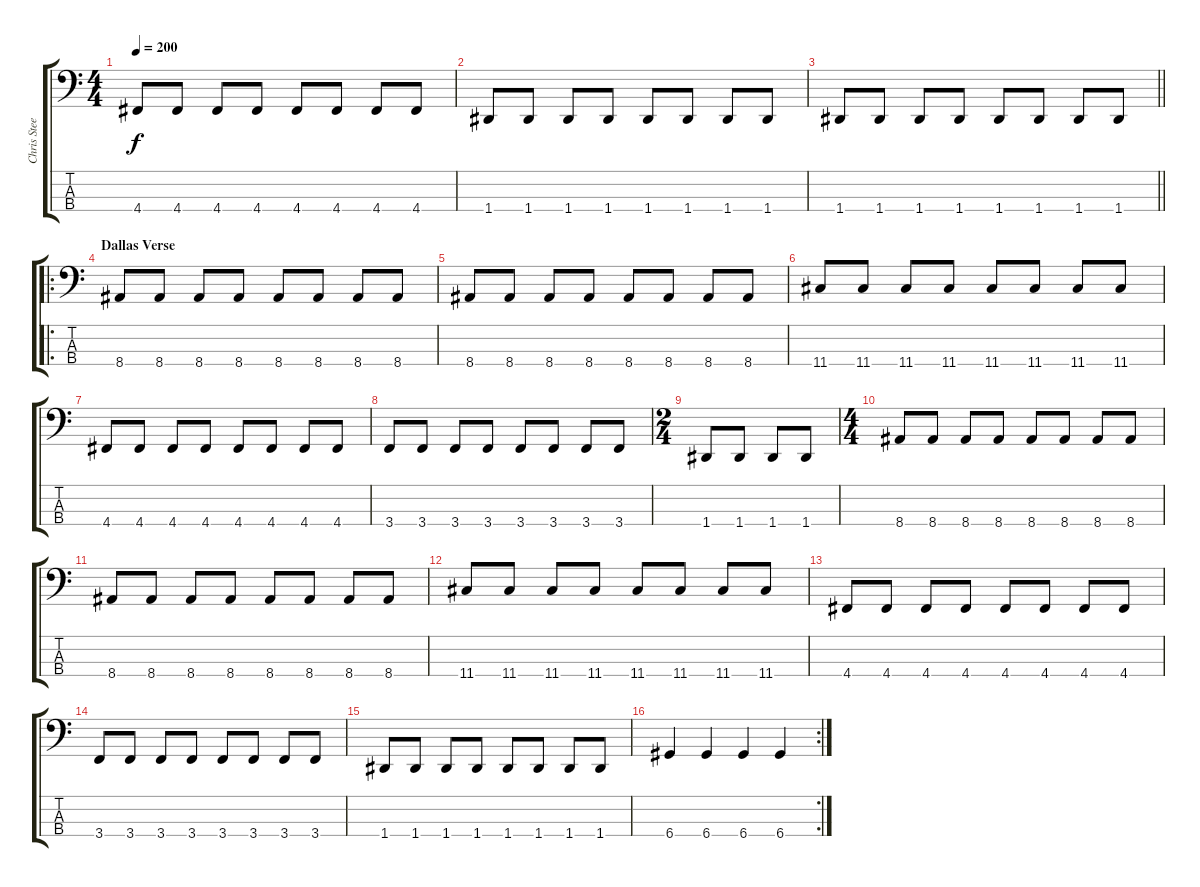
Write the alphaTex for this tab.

\track ("Chris Steele" "Chris Stee") {instrument electricbasspick}
\staff {score tabs}
\tuning (G2 D2 A1 D1) {hide}
\ts (4 4)
\tempo 200
\clef f4
\ks c
4.4.8{dy f} 4.4.8 4.4.8 4.4.8 4.4.8 4.4.8 4.4.8 4.4.8 |
1.4.8 1.4.8 1.4.8 1.4.8 1.4.8 1.4.8 1.4.8 1.4.8 |
\barLineRight lightlight
1.4.8 1.4.8 1.4.8 1.4.8 1.4.8 1.4.8 1.4.8 1.4.8 |
\ro
\section ("" "Dallas Verse")
8.4.8 8.4.8 8.4.8 8.4.8 8.4.8 8.4.8 8.4.8 8.4.8 |
8.4.8 8.4.8 8.4.8 8.4.8 8.4.8 8.4.8 8.4.8 8.4.8 |
11.4.8 11.4.8 11.4.8 11.4.8 11.4.8 11.4.8 11.4.8 11.4.8 |
4.4.8 4.4.8 4.4.8 4.4.8 4.4.8 4.4.8 4.4.8 4.4.8 |
3.4.8 3.4.8 3.4.8 3.4.8 3.4.8 3.4.8 3.4.8 3.4.8 |
\ts (2 4)
1.4.8 1.4.8 1.4.8 1.4.8 |
\ts (4 4)
8.4.8 8.4.8 8.4.8 8.4.8 8.4.8 8.4.8 8.4.8 8.4.8 |
8.4.8 8.4.8 8.4.8 8.4.8 8.4.8 8.4.8 8.4.8 8.4.8 |
11.4.8 11.4.8 11.4.8 11.4.8 11.4.8 11.4.8 11.4.8 11.4.8 |
4.4.8 4.4.8 4.4.8 4.4.8 4.4.8 4.4.8 4.4.8 4.4.8 |
3.4.8 3.4.8 3.4.8 3.4.8 3.4.8 3.4.8 3.4.8 3.4.8 |
1.4.8 1.4.8 1.4.8 1.4.8 1.4.8 1.4.8 1.4.8 1.4.8 |
\rc 2
6.4.4 6.4.4 6.4.4 6.4.4
